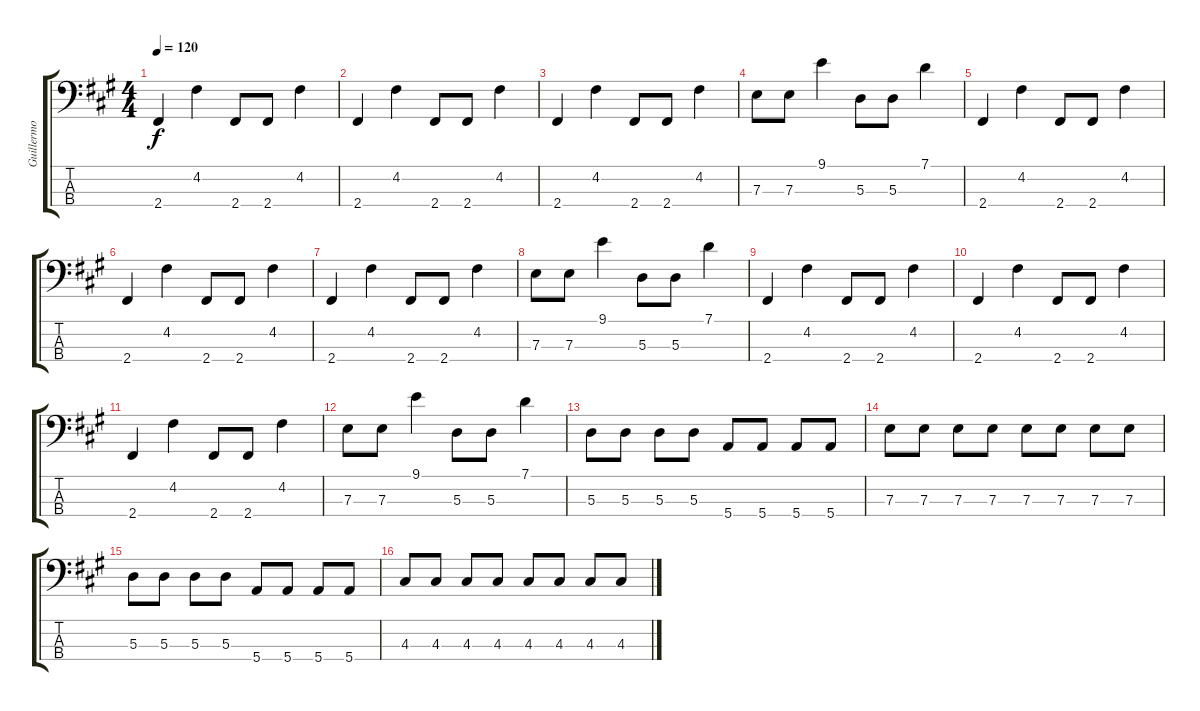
\track ("Guillermo Sanchez" "Guillermo ") {instrument electricbasspick}
\staff {score tabs}
\tuning (G2 D2 A1 E1) {hide}
\ts (4 4)
\tempo 120
\clef f4
\ks a
2.4.4{dy f} 4.2.4 2.4.8 2.4.8 4.2.4 |
2.4.4 4.2.4 2.4.8 2.4.8 4.2.4 |
2.4.4 4.2.4 2.4.8 2.4.8 4.2.4 |
7.3.8 7.3.8 9.1.4 5.3.8 5.3.8 7.1.4 |
2.4.4 4.2.4 2.4.8 2.4.8 4.2.4 |
2.4.4 4.2.4 2.4.8 2.4.8 4.2.4 |
2.4.4 4.2.4 2.4.8 2.4.8 4.2.4 |
7.3.8 7.3.8 9.1.4 5.3.8 5.3.8 7.1.4 |
2.4.4 4.2.4 2.4.8 2.4.8 4.2.4 |
2.4.4 4.2.4 2.4.8 2.4.8 4.2.4 |
2.4.4 4.2.4 2.4.8 2.4.8 4.2.4 |
7.3.8 7.3.8 9.1.4 5.3.8 5.3.8 7.1.4 |
5.3.8 5.3.8 5.3.8 5.3.8 5.4.8 5.4.8 5.4.8 5.4.8 |
7.3.8 7.3.8 7.3.8 7.3.8 7.3.8 7.3.8 7.3.8 7.3.8 |
5.3.8 5.3.8 5.3.8 5.3.8 5.4.8 5.4.8 5.4.8 5.4.8 |
4.3.8 4.3.8 4.3.8 4.3.8 4.3.8 4.3.8 4.3.8 4.3.8
